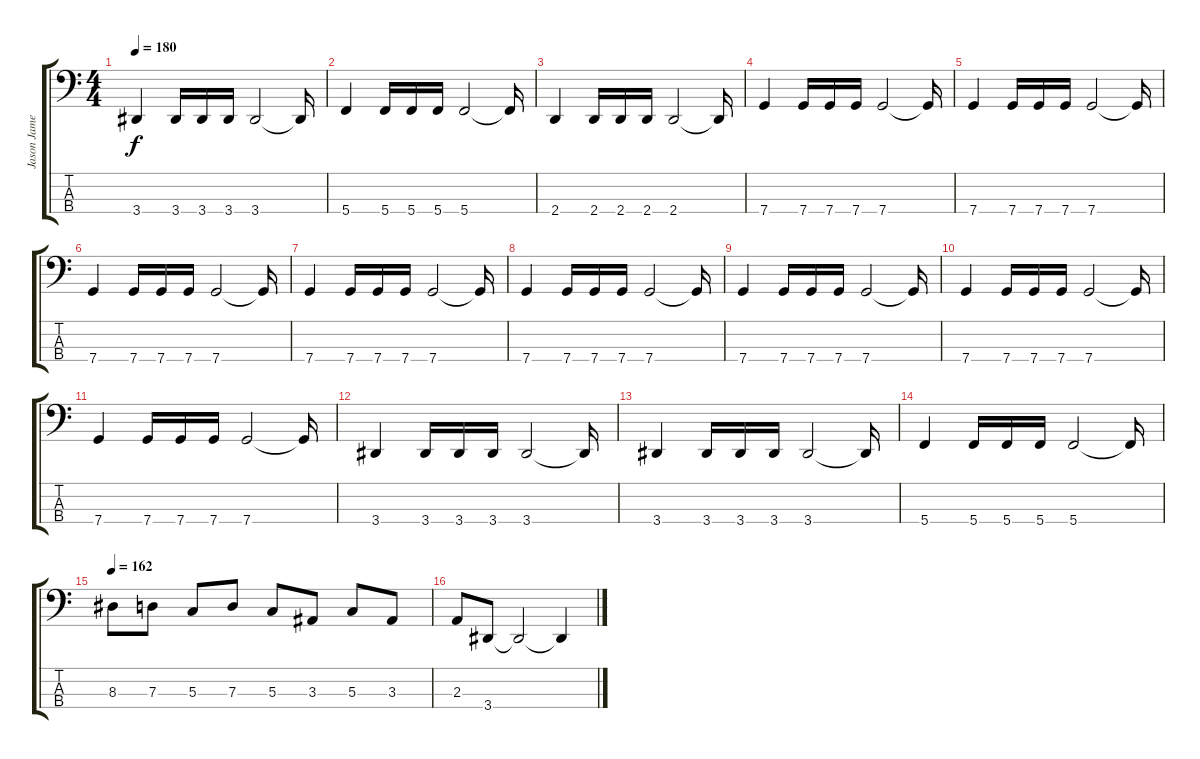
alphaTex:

\track ("Jason James" "Jason Jame") {instrument electricbasspick}
\staff {score tabs}
\tuning (F2 C2 G1 C1) {hide}
\ts (4 4)
\tempo 180
\clef f4
\ks c
3.4.4{dy f} 3.4.16 3.4.16 3.4.16 3.4.2 3.4{t}.16 |
5.4.4 5.4.16 5.4.16 5.4.16 5.4.2 5.4{t}.16 |
2.4.4 2.4.16 2.4.16 2.4.16 2.4.2 2.4{t}.16 |
7.4.4 7.4.16 7.4.16 7.4.16 7.4.2 7.4{t}.16 |
7.4.4 7.4.16 7.4.16 7.4.16 7.4.2 7.4{t}.16 |
7.4.4 7.4.16 7.4.16 7.4.16 7.4.2 7.4{t}.16 |
7.4.4 7.4.16 7.4.16 7.4.16 7.4.2 7.4{t}.16 |
7.4.4 7.4.16 7.4.16 7.4.16 7.4.2 7.4{t}.16 |
7.4.4 7.4.16 7.4.16 7.4.16 7.4.2 7.4{t}.16 |
7.4.4 7.4.16 7.4.16 7.4.16 7.4.2 7.4{t}.16 |
7.4.4 7.4.16 7.4.16 7.4.16 7.4.2 7.4{t}.16 |
3.4.4 3.4.16 3.4.16 3.4.16 3.4.2 3.4{t}.16 |
3.4.4 3.4.16 3.4.16 3.4.16 3.4.2 3.4{t}.16 |
5.4.4 5.4.16 5.4.16 5.4.16 5.4.2 5.4{t}.16 |
\tempo 162
8.3.8 7.3.8 5.3.8 7.3.8 5.3.8 3.3.8 5.3.8 3.3.8 |
2.3.8 3.4.8 3.4{t}.2 3.4{t}.4
